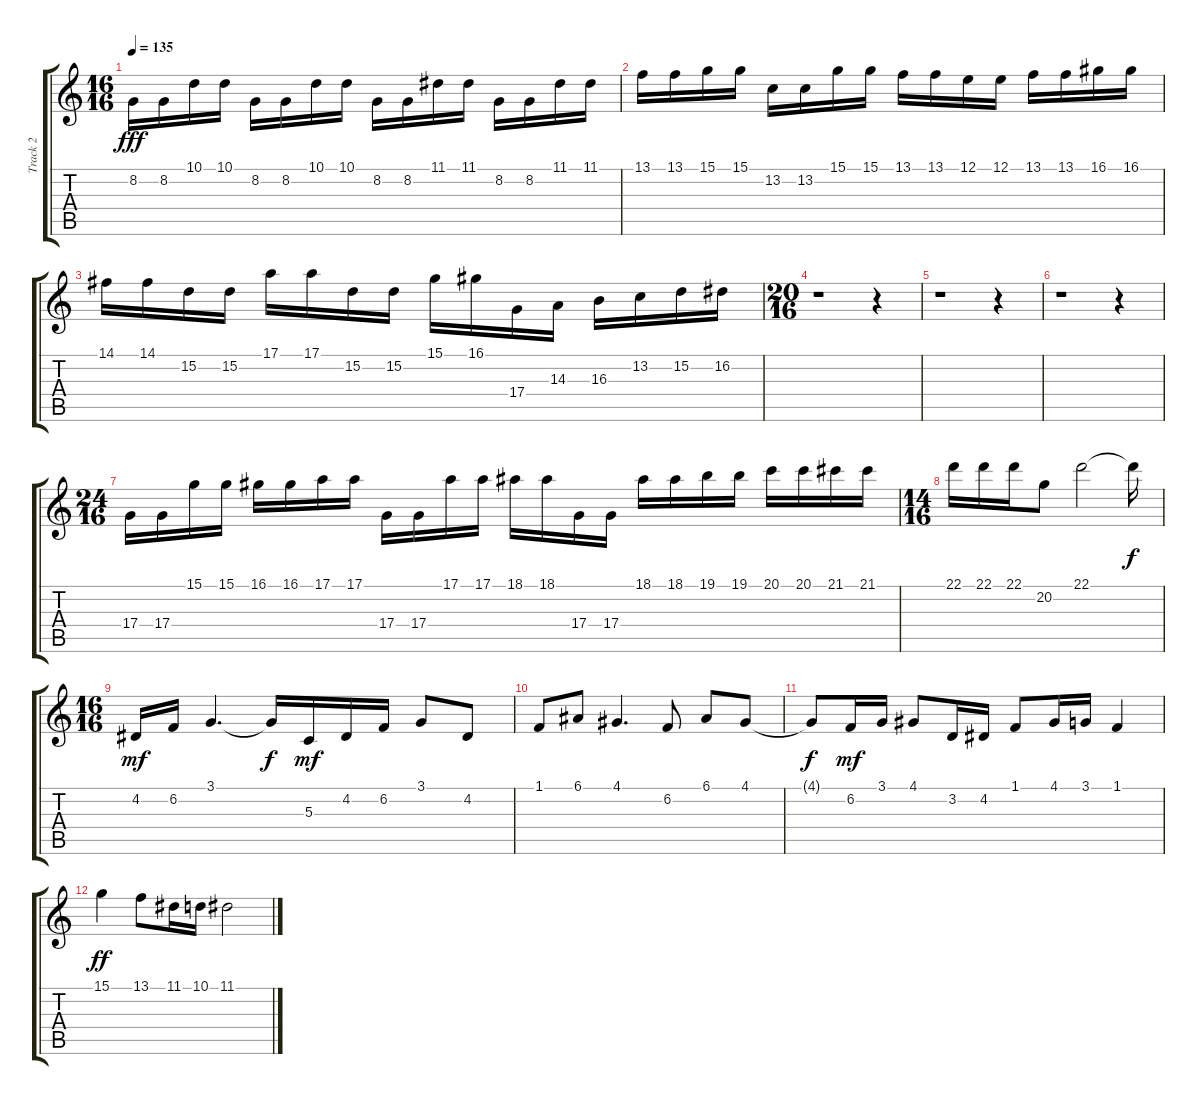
\track ("Track 2" "Track 2") {instrument brightacousticpiano}
\staff {score tabs}
\tuning (E4 B3 G3 D3 A2 E2) {hide}
\ts (16 16)
\tempo 135
\clef g2
\ks c
8.2.16{dy fff} 8.2.16 10.1.16 10.1.16 8.2.16 8.2.16 10.1.16 10.1.16 8.2.16 8.2.16 11.1.16 11.1.16 8.2.16 8.2.16 11.1.16 11.1.16 |
13.1.16 13.1.16 15.1.16 15.1.16 13.2.16 13.2.16 15.1.16 15.1.16 13.1.16 13.1.16 12.1.16 12.1.16 13.1.16 13.1.16 16.1.16 16.1.16 |
14.1.16 14.1.16 15.2.16 15.2.16 17.1.16 17.1.16 15.2.16 15.2.16 15.1.16 16.1.16 17.4.16 14.3.16 16.3.16 13.2.16 15.2.16 16.2.16 |
\ts (20 16)
r.1 r.4 |
r.1 r.4 |
r.1 r.4 |
\ts (24 16)
17.4.16 17.4.16 15.1.16 15.1.16 16.1.16 16.1.16 17.1.16 17.1.16 17.4.16 17.4.16 17.1.16 17.1.16 18.1.16 18.1.16 17.4.16 17.4.16 18.1.16 18.1.16 19.1.16 19.1.16 20.1.16 20.1.16 21.1.16 21.1.16 |
\ts (14 16)
22.1.16 22.1.16 22.1.16 20.2.8 22.1.2 22.1{t}.16{dy f} |
\ts (16 16)
4.2.16{dy mf volume 12} 6.2.16 3.1.4{d volume 11} 3.1{t}.16{dy f} 5.3.16{dy mf volume 10} 4.2.16{volume 10} 6.2.16 3.1.8{volume 10} 4.2.8{volume 9} |
1.1.8{volume 9} 6.1.8{volume 9} 4.1.4{d volume 8} 6.2.8{volume 7} 6.1.8{volume 7} 4.1.8{volume 7} |
4.1{t}.8{dy f} 6.2.16{dy mf volume 6} 3.1.16 4.1.8{volume 6} 3.2.16{volume 5} 4.2.16 1.1.8{volume 5} 4.1.16{volume 5} 3.1.16 1.1.4{volume 4} |
15.1.4{dy ff volume 4} 13.1.8{volume 3} 11.1.16{volume 3} 10.1.16 11.1.2{volume 2}
